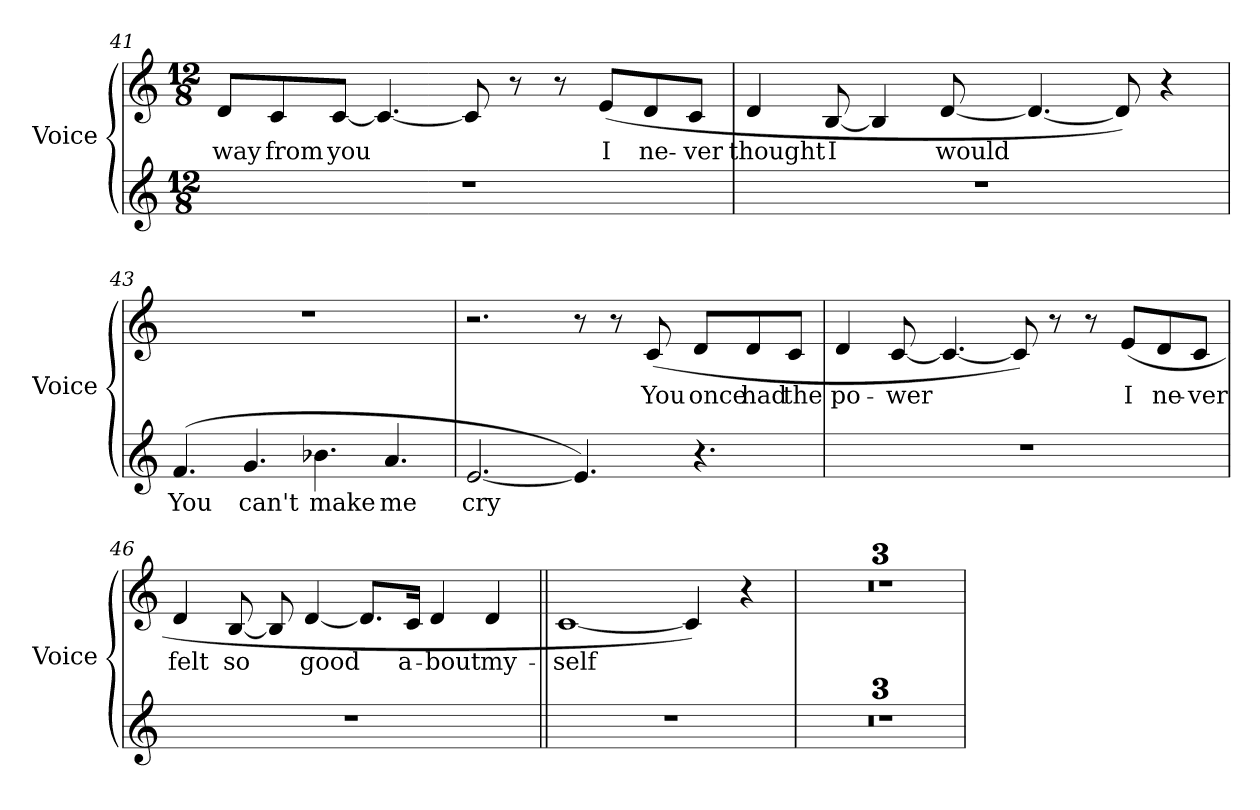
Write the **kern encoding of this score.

**kern	**text	**kern	**text
*part2	*part2	*part1	*part1
*staff2	*staff2	*staff1	*staff1
*I"Voice	*	*I"Voice	*
*I'Voice	*	*I'Voice	*
*clefG2	*	*clefG2	*
*k[]	*	*k[]	*
*C:	*	*C:	*
*M12/8	*	*M12/8	*
=41	=41	=41	=41
!LO:N:vis=1	!	!	!
!	!	!	!LO:LY:b:color=#000000
1.r	.	8di/L	-way
!	!	!	!LO:LY:b:color=#000000
.	.	8ci/	from
!	!	!	!LO:LY:b:color=#000000
.	.	[8ci/J	you
.	.	4.ci/_	.
.	.	8ci/]	.
.	.	8r	.
.	.	8r	.
!	!	!	!LO:LY:b:color=#000000
.	.	(8ei/L	I
!	!	!	!LO:LY:b:color=#000000
.	.	8di/	ne-
!	!	!	!LO:LY:b:color=#000000
.	.	8ci/J	-ver
!!LO:LB:g=z
=42	=42	=42	=42
!LO:N:vis=1	!	!	!
!	!	!	!LO:LY:b:color=#000000
1.r	.	4di/	thought
!	!	!	!LO:LY:b:color=#000000
.	.	[8Bi/	I
.	.	4Bi/]	.
!	!	!	!LO:LY:b:color=#000000
.	.	[8di/	would
.	.	4.di/_	.
.	.	8di/])	.
.	.	4r	.
=43	=43	=43	=43
!	!LO:LY:b:color=#000000	!LO:N:vis=1	!
(4.fi/	You	1.r	.
!	!LO:LY:b:color=#000000	!	!
4.gi/	can't	.	.
!	!LO:LY:b:color=#000000	!	!
4.b-Xi\	make	.	.
!	!LO:LY:b:color=#000000	!	!
4.ai/	me	.	.
=44	=44	=44	=44
!	!LO:LY:b:color=#000000	!	!
[2.ei/	cry	2.r	.
4.ei/])	.	8r	.
.	.	8r	.
!	!	!	!LO:LY:b:color=#000000
.	.	(8ci/	You
!	!	!	!LO:LY:b:color=#000000
4.r	.	8di/L	once
!	!	!	!LO:LY:b:color=#000000
.	.	8di/	had
!	!	!	!LO:LY:b:color=#000000
.	.	8ci/J	the
!!LO:LB:g=z
=45	=45	=45	=45
!LO:N:vis=1	!	!	!
!	!	!	!LO:LY:b:color=#000000
1.r	.	4di/	po-
!	!	!	!LO:LY:b:color=#000000
.	.	[8ci/	-wer
.	.	4.ci/_	.
.	.	8ci/])	.
.	.	8r	.
.	.	8r	.
!	!	!	!LO:LY:b:color=#000000
.	.	(8ei/L	I
!	!	!	!LO:LY:b:color=#000000
.	.	8di/	ne-
!	!	!	!LO:LY:b:color=#000000
.	.	8ci/J	-ver
=46	=46	=46	=46
!LO:N:vis=1	!	!	!
!	!	!	!LO:LY:b:color=#000000
1.r	.	4di/	felt
!	!	!	!LO:LY:b:color=#000000
.	.	[8Bi/	so
.	.	8Bi/]	.
!	!	!	!LO:LY:b:color=#000000
.	.	[4di/	good
.	.	8.di/L]	.
!	!	!	!LO:LY:b:color=#000000
.	.	16ci/Jk	a-
!	!	!	!LO:LY:b:color=#000000
.	.	4di/	-bout
!	!	!	!LO:LY:b:color=#000000
.	.	4di/	my-
=47||	=47||	=47||	=47||
!LO:N:vis=1	!	!	!
!	!	!	!LO:LY:b:color=#000000
1.r	.	[1ci	-self
.	.	4ci/])	.
.	.	4r	.
=48	=48	=48	=48
!LO:N:vis=1	!	!LO:N:vis=1	!
1.r	.	1.r	.
!!LO:LB:g=z
=49	=49	=49	=49
!LO:N:vis=1	!	!LO:N:vis=1	!
1.r	.	1.r	.
=50	=50	=50	=50
!LO:N:vis=1	!	!LO:N:vis=1	!
1.r	.	1.r	.
=	=	=	=
*-	*-	*-	*-
